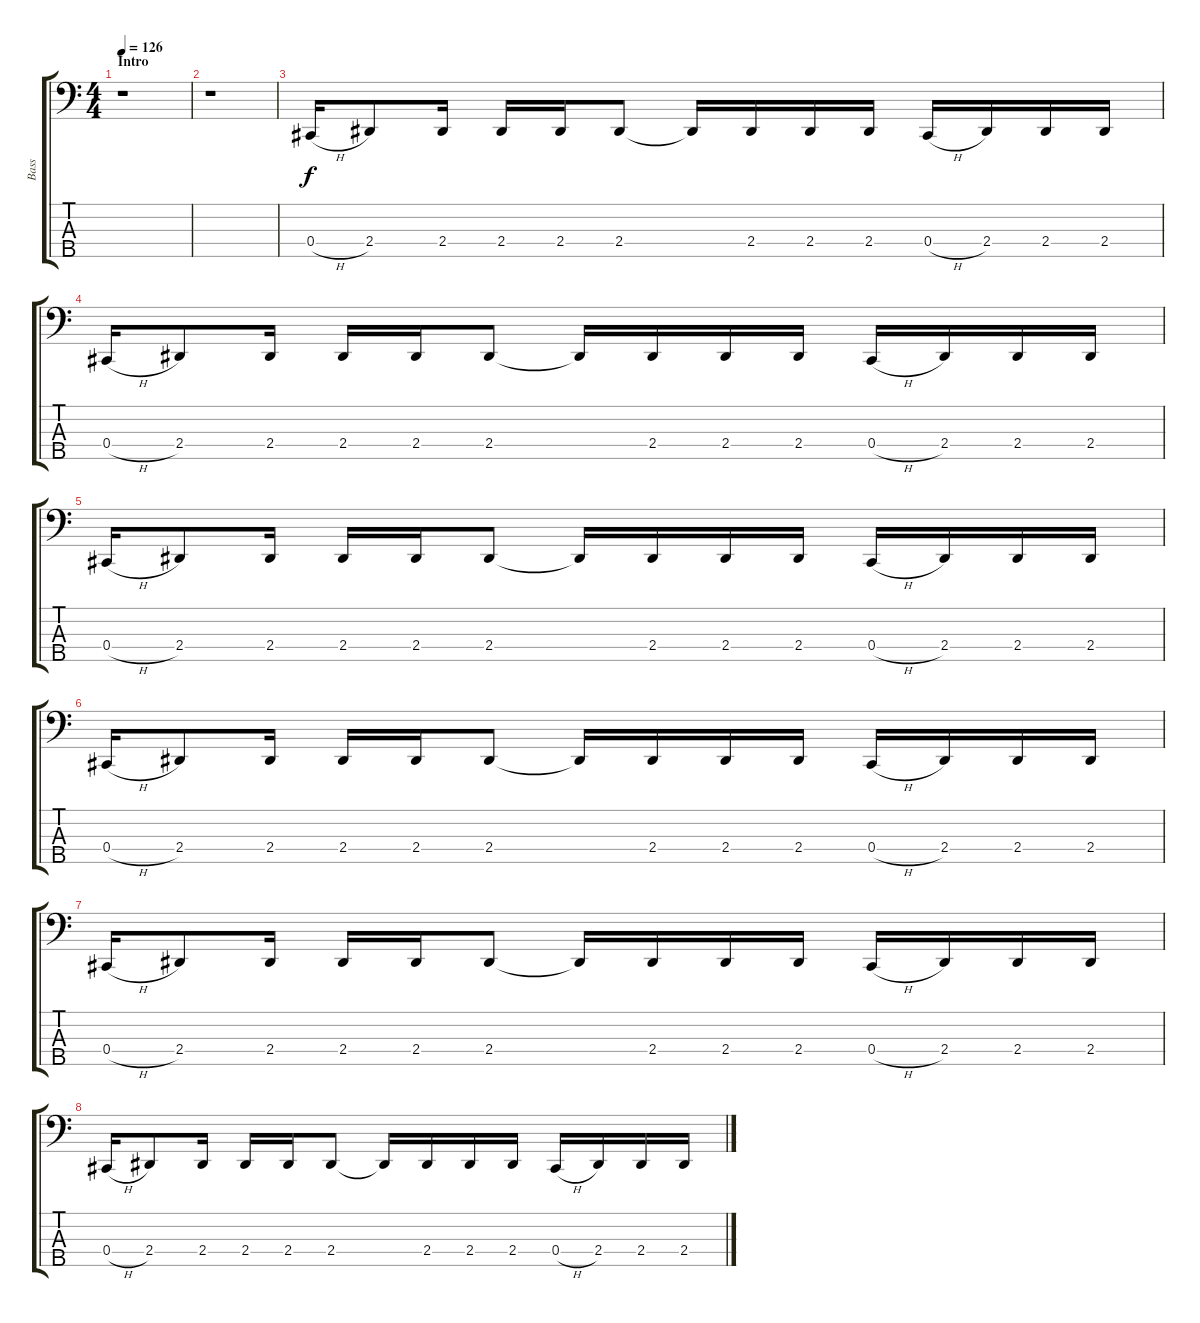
\track ("Bass" "Bass") {instrument slapbass1}
\staff {score tabs}
\tuning (Bb1 Gb1 Ab1 Db1 Bb0) {hide}
\ts (4 4)
\section ("" "Intro")
\tempo 126
\clef f4
\ks c
r.1{dy f instrument slapbass1} |
r.1 |
0.4{h}.16 2.4.8 2.4.16 2.4.16 2.4.16 2.4.8 2.4{t}.16 2.4.16 2.4.16 2.4.16 0.4{h}.16 2.4.16 2.4.16 2.4.16 |
0.4{h}.16 2.4.8 2.4.16 2.4.16 2.4.16 2.4.8 2.4{t}.16 2.4.16 2.4.16 2.4.16 0.4{h}.16 2.4.16 2.4.16 2.4.16 |
0.4{h}.16 2.4.8 2.4.16 2.4.16 2.4.16 2.4.8 2.4{t}.16 2.4.16 2.4.16 2.4.16 0.4{h}.16 2.4.16 2.4.16 2.4.16 |
0.4{h}.16 2.4.8 2.4.16 2.4.16 2.4.16 2.4.8 2.4{t}.16 2.4.16 2.4.16 2.4.16 0.4{h}.16 2.4.16 2.4.16 2.4.16 |
0.4{h}.16 2.4.8 2.4.16 2.4.16 2.4.16 2.4.8 2.4{t}.16 2.4.16 2.4.16 2.4.16 0.4{h}.16 2.4.16 2.4.16 2.4.16 |
0.4{h}.16 2.4.8 2.4.16 2.4.16 2.4.16 2.4.8 2.4{t}.16 2.4.16 2.4.16 2.4.16 0.4{h}.16 2.4.16 2.4.16 2.4.16
